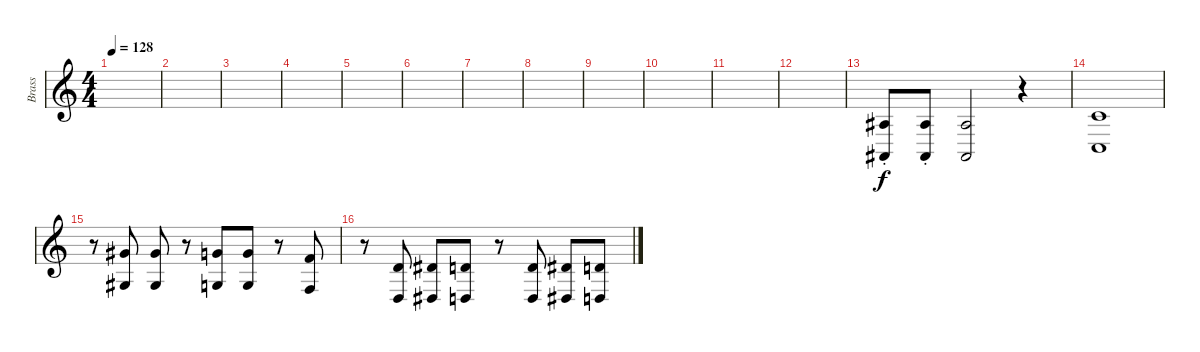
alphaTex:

\track ("Brass" "Brass") {instrument brasssection}
\staff {score}
\tuning (E4 B3 G3 D3 A2 E2 B1) {hide}
\ts (4 4)
\tempo 128
\clef g2
\ks c
|
|
|
|
|
|
|
|
|
|
|
|
(3.3{st} 1.5{st}).8 (3.3{st} 1.5{st}).8 (3.3 1.5).2 r.4{volume 0} |
(1.2 3.5).1{volume 11} |
r.8 (4.1 6.4).8 (4.1 6.4).8 r.8 (3.1 0.3).8 (3.1 0.3).8 r.8 (1.1 3.4).8 |
r.8 (3.2 0.4).8 (4.2 6.5).8 (3.2 0.4).8 r.8 (3.2 0.4).8 (4.2 6.5).8 (3.2 0.4).8
